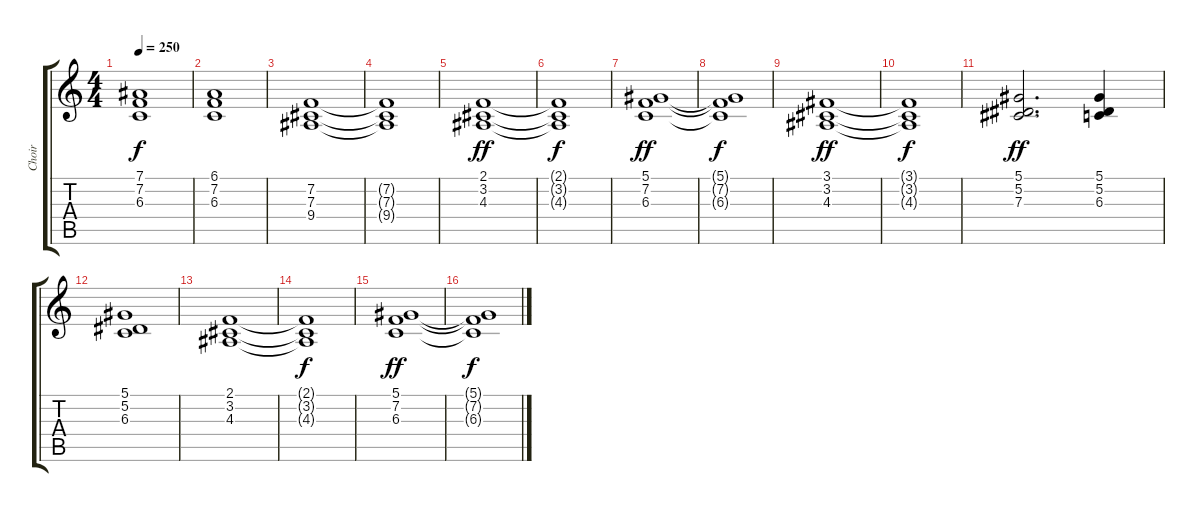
\track ("Choir" "Choir") {instrument choiraahs}
\staff {score tabs}
\tuning (Eb4 Bb3 Gb3 Db3 Ab2 Eb2) {hide}
\ts (4 4)
\tempo 250
\clef g2
\ks c
(7.1 7.2 6.3).1{dy f volume 11 balance 2} |
(6.1 7.2 6.3).1 |
(7.2 7.3 9.4).1 |
(7.2{t} 7.3{t} 9.4{t}).1 |
(2.1 3.2 4.3).1{dy ff volume 11 balance 2} |
(2.1{t} 3.2{t} 4.3{t}).1{dy f} |
(5.1 7.2 6.3).1{dy ff} |
(5.1{t} 7.2{t} 6.3{t}).1{dy f} |
(3.1 3.2 4.3).1{dy ff} |
(3.1{t} 3.2{t} 4.3{t}).1{dy f} |
(5.1 5.2 7.3).2{d dy ff} (5.1 5.2 6.3).4 |
(5.1 5.2 6.3).1 |
(2.1 3.2 4.3).1 |
(2.1{t} 3.2{t} 4.3{t}).1{dy f} |
(5.1 7.2 6.3).1{dy ff} |
(5.1{t} 7.2{t} 6.3{t}).1{dy f}
